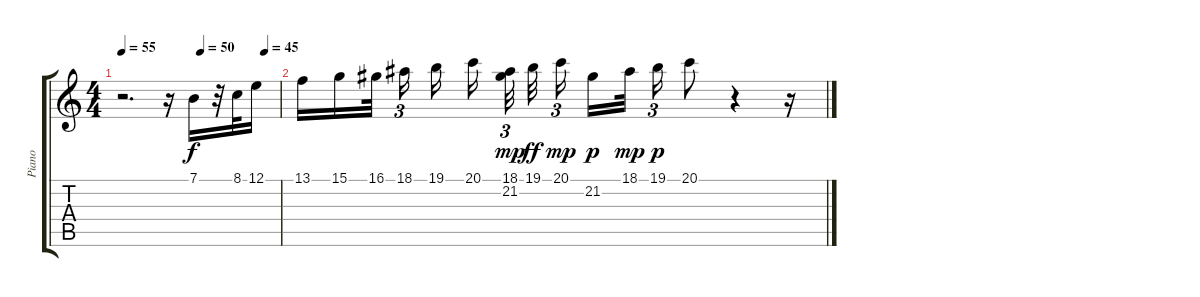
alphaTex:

\track ("Piano" "Piano") {instrument brightacousticpiano}
\staff {score tabs}
\tuning (E4 B3 G3 D3 A2 E2) {hide}
\ts (4 4)
\tempo 55
\tempo (50 0.5)
\tempo (45 0.90625)
\clef g2
\ks c
r.2{d dy f} r.16 7.1.16 r.32 8.1.32 12.1.16 |
13.1.16 15.1.16 16.1.32 18.1.16{tu (3 2)} 19.1.16 20.1.16 (18.1 21.2).32{tu (3 2) dy mp} 19.1.32{dy ff} 20.1.16{tu (3 2) dy mp} 21.2.16{dy p} 18.1.32{dy mp} 19.1.16{tu (3 2) dy p} 20.1.8 r.4 r.16
